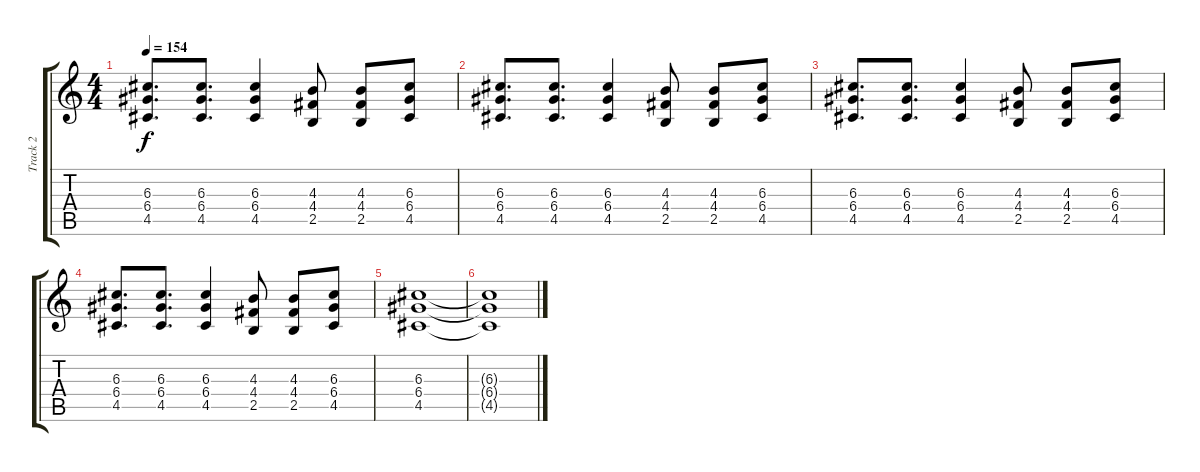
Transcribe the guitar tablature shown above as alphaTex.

\track ("Track 2" "Track 2") {instrument overdrivenguitar}
\staff {score tabs}
\tuning (E4 B3 G3 D3 A2 E2) {hide}
\ts (4 4)
\tempo 154
\clef g2
\ks c
(6.3 6.4 4.5).8{d dy f} (6.3 6.4 4.5).8{d} (6.3 6.4 4.5).4 (4.3 4.4 2.5).8 (4.3 4.4 2.5).8 (6.3 6.4 4.5).8 |
(6.3 6.4 4.5).8{d} (6.3 6.4 4.5).8{d} (6.3 6.4 4.5).4 (4.3 4.4 2.5).8 (4.3 4.4 2.5).8 (6.3 6.4 4.5).8 |
(6.3 6.4 4.5).8{d} (6.3 6.4 4.5).8{d} (6.3 6.4 4.5).4 (4.3 4.4 2.5).8 (4.3 4.4 2.5).8 (6.3 6.4 4.5).8 |
(6.3 6.4 4.5).8{d} (6.3 6.4 4.5).8{d} (6.3 6.4 4.5).4 (4.3 4.4 2.5).8 (4.3 4.4 2.5).8 (6.3 6.4 4.5).8 |
(6.3 6.4 4.5).1 |
(6.3{t} 6.4{t} 4.5{t}).1
